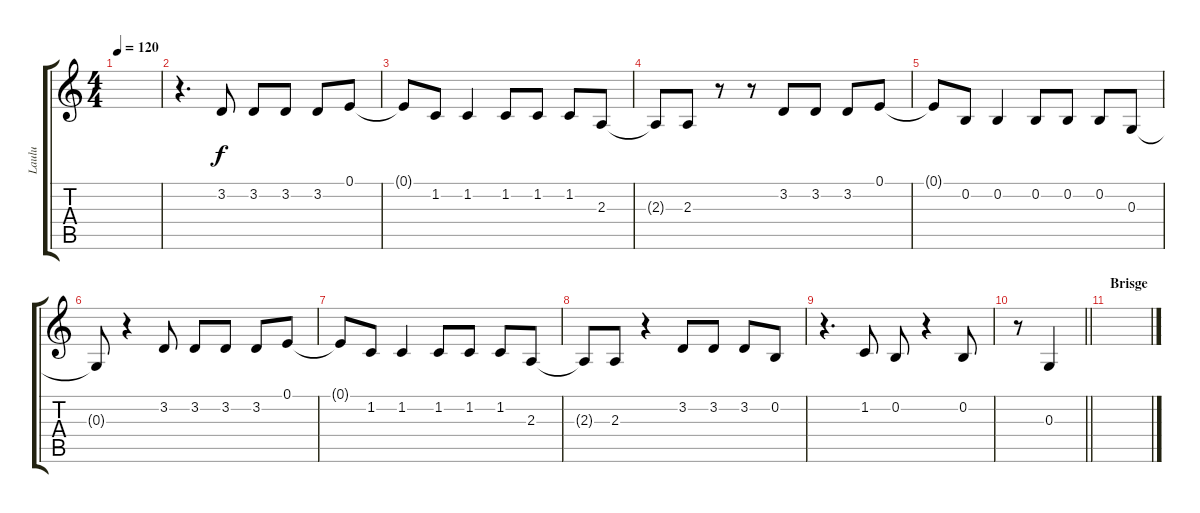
\track ("Laulu" "Laulu") {instrument lead6voice}
\staff {score tabs}
\tuning (E4 B3 G3 D3 A2 E2) {hide}
\ts (4 4)
\tempo 120
\clef g2
\ks c
|
r.4{d} 3.2.8 3.2.8 3.2.8 3.2.8 0.1.8 |
0.1{t}.8 1.2.8 1.2.4 1.2.8 1.2.8 1.2.8 2.3.8 |
2.3{t}.8 2.3.8 r.8 r.8 3.2.8 3.2.8 3.2.8 0.1.8 |
0.1{t}.8 0.2.8 0.2.4 0.2.8 0.2.8 0.2.8 0.3.8 |
0.3{t}.8 r.4 3.2.8 3.2.8 3.2.8 3.2.8 0.1.8 |
0.1{t}.8 1.2.8 1.2.4 1.2.8 1.2.8 1.2.8 2.3.8 |
2.3{t}.8 2.3.8 r.4 3.2.8 3.2.8 3.2.8 0.2.8 |
r.4{d} 1.2.8 0.2.8 r.4 0.2.8 |
\barLineRight lightlight
r.8 0.3.4 |
\section ("" "Brisge")
